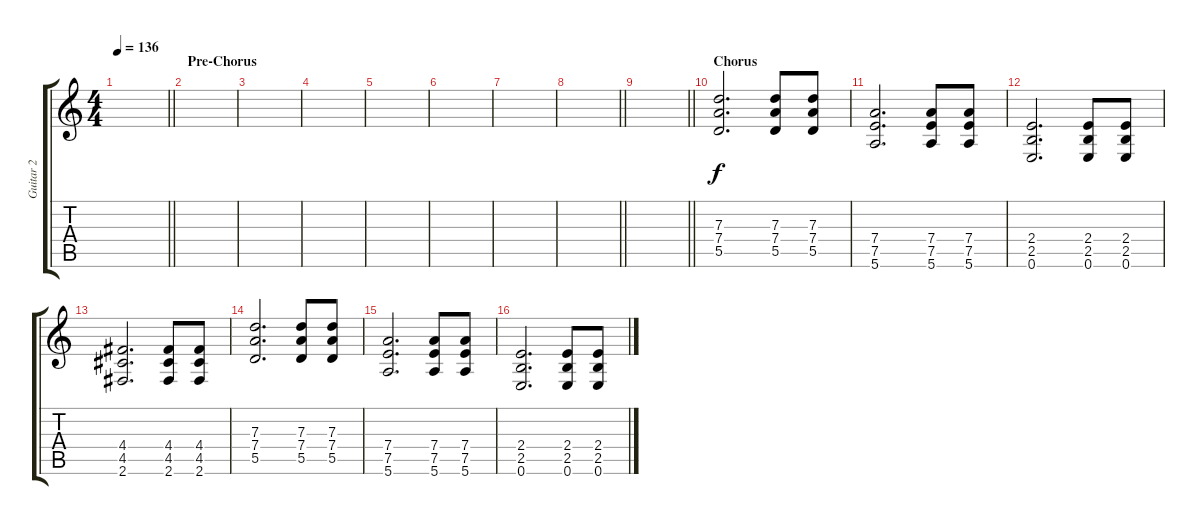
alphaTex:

\track ("Guitar 2" "Guitar 2") {instrument acousticguitarsteel}
\staff {score tabs}
\tuning (E4 B3 G3 D3 A2 E2) {hide}
\ts (4 4)
\tempo 136
\clef g2
\barLineRight lightlight
\ks c
|
\section ("" "Pre-Chorus")
|
|
|
|
|
|
\barLineRight lightlight
|
\barLineRight lightlight
|
\section ("" "Chorus")
(7.3 7.4 5.5).2{d} (7.3 7.4 5.5).8 (7.3 7.4 5.5).8 |
(7.4 7.5 5.6).2{d} (7.4 7.5 5.6).8 (7.4 7.5 5.6).8 |
(2.4 2.5 0.6).2{d} (2.4 2.5 0.6).8 (2.4 2.5 0.6).8 |
(4.4 4.5 2.6).2{d} (4.4 4.5 2.6).8 (4.4 4.5 2.6).8 |
(7.3 7.4 5.5).2{d} (7.3 7.4 5.5).8 (7.3 7.4 5.5).8 |
(7.4 7.5 5.6).2{d} (7.4 7.5 5.6).8 (7.4 7.5 5.6).8 |
(2.4 2.5 0.6).2{d} (2.4 2.5 0.6).8 (2.4 2.5 0.6).8
